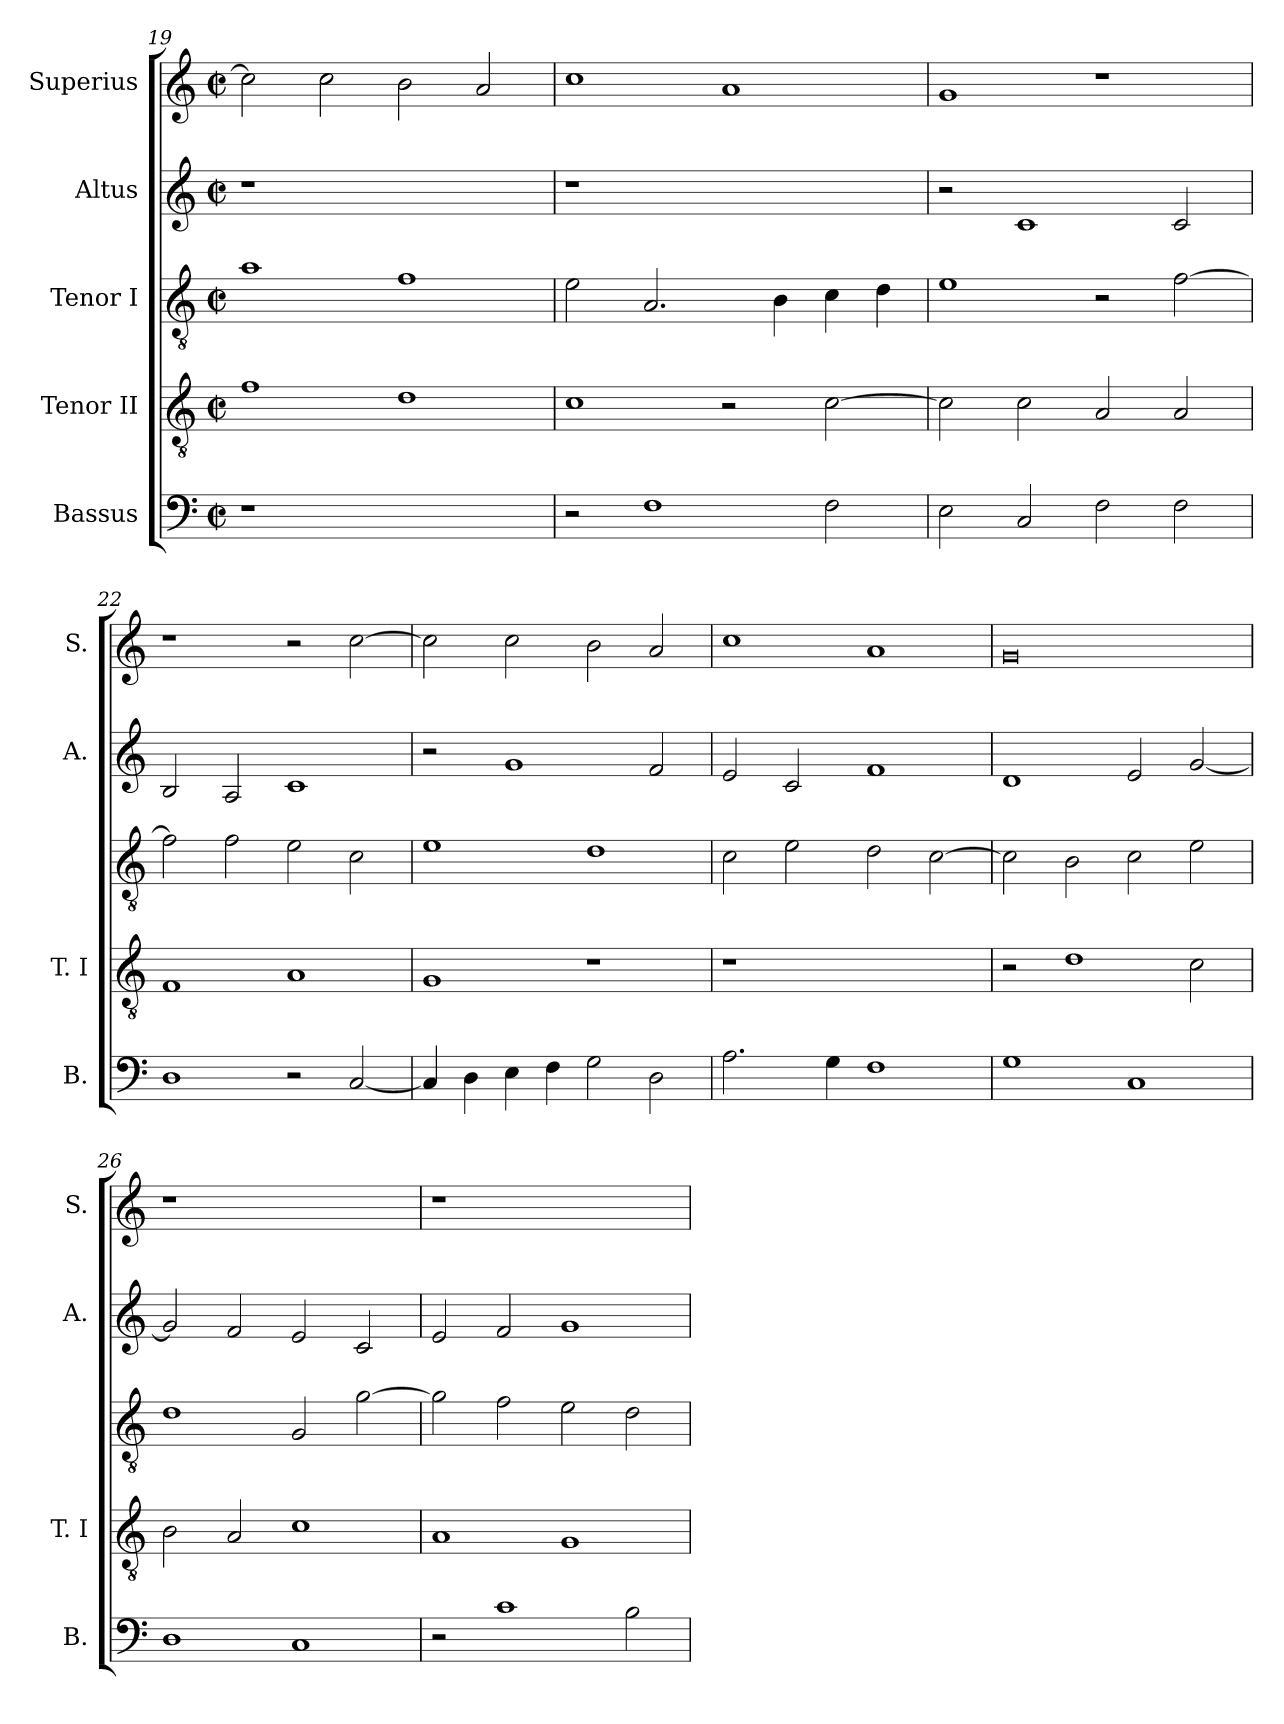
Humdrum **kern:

**kern	**kern	**kern	**kern	**kern
*part5	*part4	*part3	*part2	*part1
*staff5	*staff4	*staff3	*staff2	*staff1
*I"Bassus	*I"Tenor II	*I"Tenor I	*I"Altus	*I"Superius
*I'B.	*I'T. I	*	*I'A.	*I'S.
*clefF4	*clefGv2	*clefGv2	*clefG2	*clefG2
*	*ITrd7c12	*ITrd7c12	*	*
*k[]	*k[]	*k[]	*k[]	*k[]
*C:	*C:	*C:	*C:	*C:
*M2/2	*M2/2	*M2/2	*M2/2	*M2/2
*met(c|)	*met(c|)	*met(c|)	*met(c|)	*met(c|)
=19	=19	=19	=19	=19
!LO:N:vis=1	!	!	!LO:N:vis=1	!
1r	1Fi	1Ai	1r	2cci\]
.	.	.	.	2cci\
1ryy	1Di	1Fi	1ryy	2bi\
.	.	.	.	2ai/
=20	=20	=20	=20	=20
!	!	!	!LO:N:vis=1	!
2r	1Ci	2Ei\	1r	1cci
1Fi	.	2.AAi/	.	.
.	2r	.	1ryy	1ai
.	.	4BBi\	.	.
2Fi\	[>2Ci\	4Ci\	.	.
.	.	4Di\	.	.
!!LO:PB:g=z
=21	=21	=21	=21	=21
2Ei\	2Ci\]	1Ei	2r	1gi
2Ci/	2Ci\	.	1ci	.
2Fi\	2AAi/	2r	.	1r
2Fi\	2AAi/	[>2Fi\	2ci/	.
=22	=22	=22	=22	=22
1Di	1FFi	2Fi\]	2Bi/	1r
.	.	2Fi\	2Ai/	.
2r	1AAi	2Ei\	1ci	2r
[<2Ci/	.	2Ci\	.	[>2cci\
=23	=23	=23	=23	=23
4Ci/]	1GGi	1Ei	2r	2cci\]
4Di\	.	.	.	.
4Ei\	.	.	1gi	2cci\
4Fi\	.	.	.	.
2Gi\	1r	1Di	.	2bi\
2Di\	.	.	2fi/	2ai/
=24	=24	=24	=24	=24
!	!LO:N:vis=1	!	!	!
2.Ai\	1r	2Ci\	2ei/	1cci
.	.	2Ei\	2ci/	.
4Gi\	.	.	.	.
1Fi	1ryy	2Di\	1fi	1ai
.	.	[>2Ci\	.	.
=25	=25	=25	=25	=25
1Gi	2r	2Ci\]	1di	0gi
.	1Di	2BBi\	.	.
1Ci	.	2Ci\	2ei/	.
.	2Ci\	2Ei\	[<2gi/	.
!!LO:LB:g=z
=26	=26	=26	=26	=26
!	!	!	!	!LO:N:vis=1
1Di	2BBi\	1Di	2gi/]	1r
.	2AAi/	.	2fi/	.
1Ci	1Ci	2GGi/	2ei/	1ryy
.	.	[>2Gi\	2ci/	.
=27	=27	=27	=27	=27
!	!	!	!	!LO:N:vis=1
2r	1AAi	2Gi\]	2ei/	1r
1ci	.	2Fi\	2fi/	.
.	1GGi	2Ei\	1gi	1ryy
2Bi\	.	2Di\	.	.
=	=	=	=	=
*-	*-	*-	*-	*-
